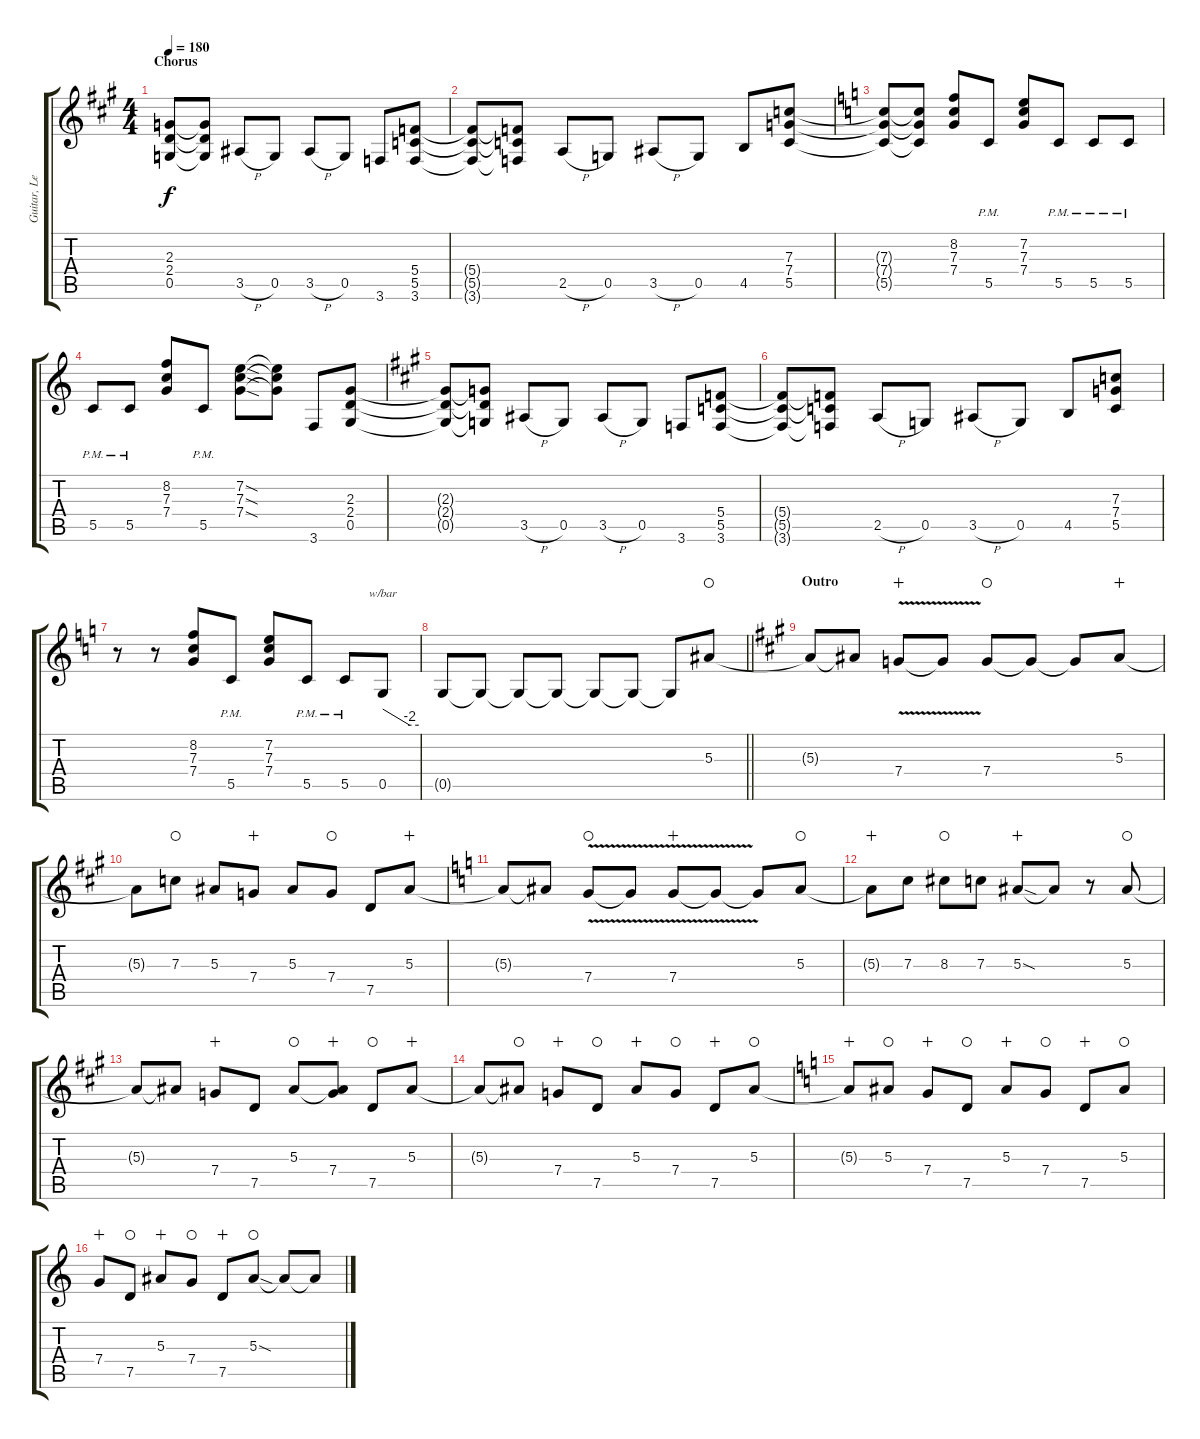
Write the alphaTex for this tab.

\track ("Guitar, Lead Std-D" "Guitar, Le") {instrument distortionguitar}
\staff {score tabs}
\tuning (D4 A3 F3 C3 G2 D2) {hide}
\ts (4 4)
\section ("" "Chorus")
\tempo 180
\clef g2
\ks a
(2.3{t} 2.4{t} 0.5{t}).8{dy f} (2.3{t} 2.4{t} 0.5{t}).8 3.5{h}.8 0.5.8 3.5{h}.8 0.5.8 3.6.8 (5.4 5.5 3.6).8 |
(5.4{t} 5.5{t} 3.6{t}).8 (5.4{t} 5.5{t} 3.6{t}).8 2.5{h}.8 0.5.8 3.5{h}.8 0.5.8 4.5.8 (7.3 7.4 5.5).8 |
\ks c
(7.3{t} 7.4{t} 5.5{t}).8 (7.3{t} 7.4{t} 5.5{t}).8 (8.2 7.3 7.4).8 5.5{pm}.8 (7.2 7.3 7.4).8 5.5{pm}.8 5.5{pm}.8 5.5{pm}.8 |
5.5{pm}.8 5.5{pm}.8 (8.2 7.3 7.4).8 5.5{pm}.8 (7.2{sod} 7.3{sod} 7.4{sod}).8 (7.2{t} 7.3{t} 7.4{t}).8 3.6.8 (2.3 2.4 0.5).8 |
\ks a
(2.3{t} 2.4{t} 0.5{t}).8 (2.3{t} 2.4{t} 0.5{t}).8 3.5{h}.8 0.5.8 3.5{h}.8 0.5.8 3.6.8 (5.4 5.5 3.6).8 |
(5.4{t} 5.5{t} 3.6{t}).8 (5.4{t} 5.5{t} 3.6{t}).8 2.5{h}.8 0.5.8 3.5{h}.8 0.5.8 4.5.8 (7.3 7.4 5.5).8 |
\ks c
r.8 r.8 (8.2 7.3 7.4).8 5.5{pm}.8 (7.2 7.3 7.4).8 5.5{pm}.8 5.5{pm}.8 0.5.8{tbe (custom default 0 0 45 -8 60 -8)} |
\barLineRight lightlight
0.5{t}.8 0.5{t}.8 0.5{t}.8 0.5{t}.8 0.5{t}.8 0.5{t}.8 0.5{t}.8 5.3.8{waho} |
\section ("" "Outro")
\ks a
5.3{t}.8 5.3{t}.8 7.4{v}.8{wahc} 7.4{t}.8 7.4.8{waho} 7.4{t}.8 7.4{t}.8 5.3.8{wahc} |
5.3{t}.8 7.3.8{waho} 5.3.8 7.4.8{wahc} 5.3.8 7.4.8{waho} 7.5.8 5.3.8{wahc} |
\ks c
5.3{t}.8 5.3{t}.8 7.4{v}.8{waho} 7.4{t}.8 7.4{v}.8{wahc} 7.4{t}.8 7.4{t}.8 5.3.8{waho} |
5.3{t}.8{wahc} 7.3.8 8.3.8{waho} 7.3.8 5.3{sod}.8{wahc} 5.3{t}.8 r.8 5.3.8{waho} |
\ks a
5.3{t}.8 5.3{t}.8 7.4.8{wahc} 7.5.8 5.3.8{waho} (5.3{t} 7.4).8{wahc} 7.5.8{waho} 5.3.8{wahc} |
5.3{t}.8 5.3{t}.8{waho} 7.4.8{wahc} 7.5.8{waho} 5.3.8{wahc} 7.4.8{waho} 7.5.8{wahc} 5.3.8{waho} |
\ks c
5.3{t}.8{wahc} 5.3.8{waho} 7.4.8{wahc} 7.5.8{waho} 5.3.8{wahc} 7.4.8{waho} 7.5.8{wahc} 5.3.8{waho} |
7.4.8{wahc} 7.5.8{waho} 5.3.8{wahc} 7.4.8{waho} 7.5.8{wahc} 5.3{sod}.8{waho} 5.3{t}.8 5.3{t}.8
